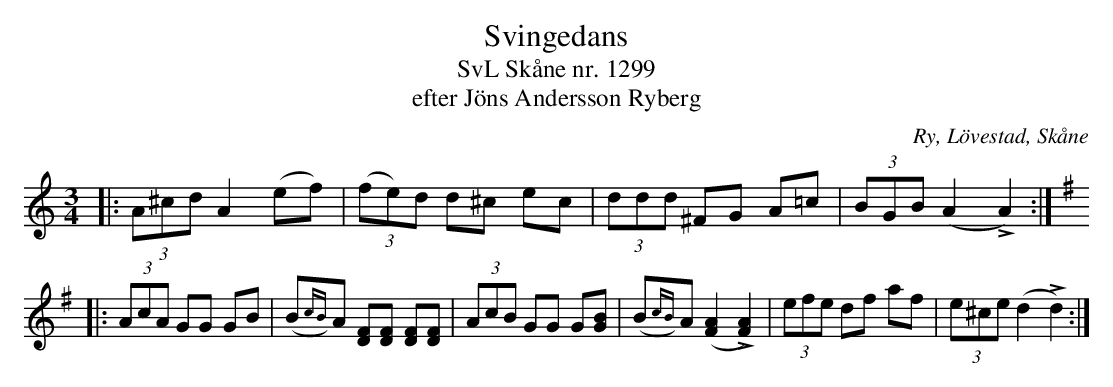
X:1
T:Svingedans
T:SvL Skåne nr. 1299
T:efter Jöns Andersson Ryberg
O:Ry, Lövestad, Skåne
M:3/4
L:1/8
K:C
|: (3A^cd A2 (ef) | (3(fe)d d^c ec | (3ddd ^FG A=c | (3BGB (A2 LA2) :|
[K:Em]|: (3AcA GG GB | (B{cB})A [FD][FD] [FD][FD] | (3AcB GG G[BG] | (B{cB})A ([A2F2] L[A2F2]) | (3efe df af | (3e^ce (d2 Ld2) :|
